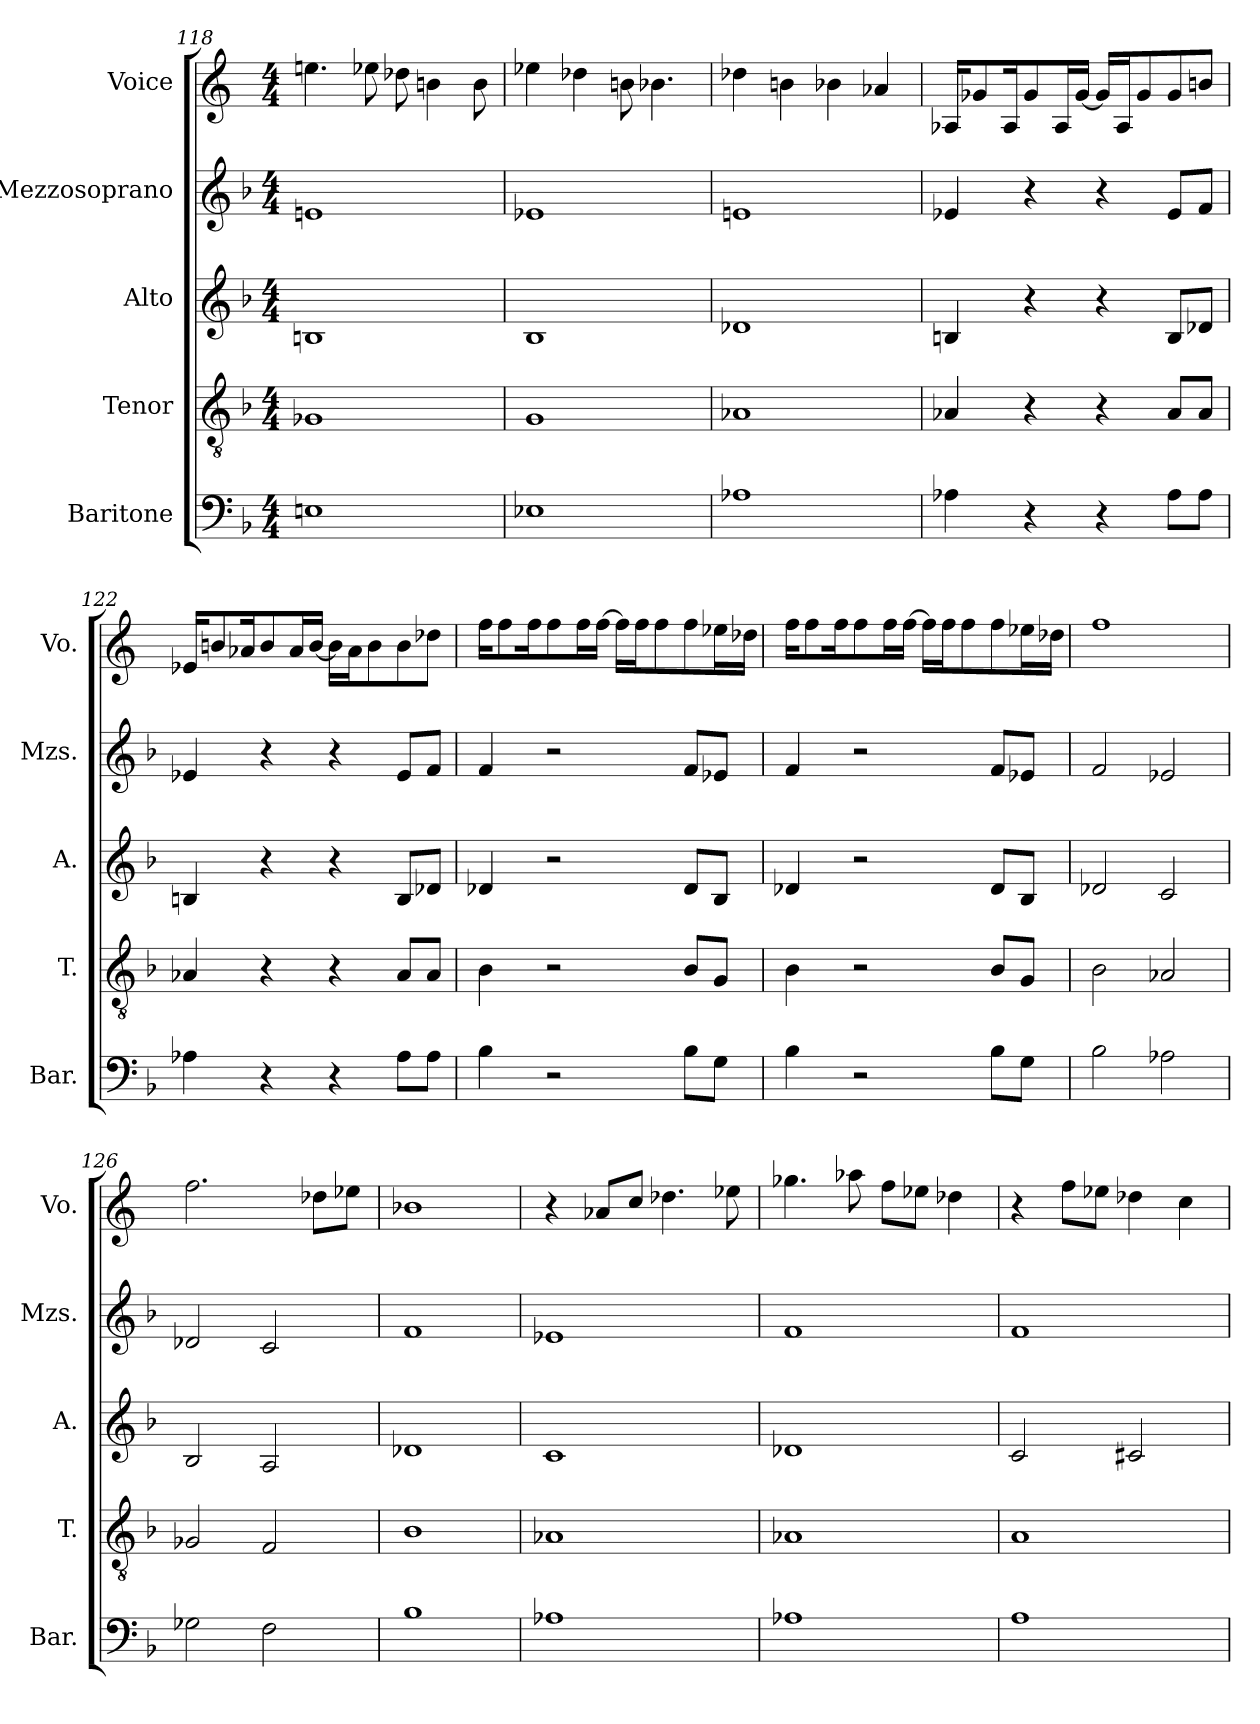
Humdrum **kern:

**kern	**kern	**kern	**kern	**kern
*part5	*part4	*part3	*part2	*part1
*staff5	*staff4	*staff3	*staff2	*staff1
*I"Baritone	*I"Tenor	*I"Alto	*I"Mezzosoprano	*I"Voice
*I'Bar.	*I'T.	*I'A.	*I'Mzs.	*I'Vo.
*clefF4	*clefGv2	*clefG2	*clefG2	*clefG2
*k[b-]	*k[b-]	*k[b-]	*k[b-]	*k[]
*F:	*F:	*F:	*F:	*C:
*M4/4	*M4/4	*M4/4	*M4/4	*M4/4
=118	=118	=118	=118	=118
1En	1G-X	1Bn	1en	4.een\
.	.	.	.	8ee-X\
.	.	.	.	8dd-X\
.	.	.	.	4bn\
.	.	.	.	8b\
=119	=119	=119	=119	=119
1E-	1G	1B-	1e-	4ee-\
.	.	.	.	4dd-X\
.	.	.	.	8bn\
.	.	.	.	4.b-X\
=120	=120	=120	=120	=120
1A-X	1A-X	1d-X	1en	4dd-X\
.	.	.	.	4bn\
.	.	.	.	4b-X\
.	.	.	.	4a-/
=121	=121	=121	=121	=121
4A-X\	4A-X/	4Bn/	4e-/	16A-/KL
.	.	.	.	8g-X/
.	.	.	.	16A-/K
4r	4r	4r	4r	8g-/
.	.	.	.	16A-/L
.	.	.	.	[16g-/JJ
4r	4r	4r	4r	16g-/LL]
.	.	.	.	16A-/J
.	.	.	.	8g-/
8A-\L	8A-/L	8B/L	8e-/L	8g-/
8A-\J	8A-/J	8d-X/J	8f/J	8bn/J
=122	=122	=122	=122	=122
4A-X\	4A-X/	4Bn/	4e-/	16e-/KL
.	.	.	.	8bn/
.	.	.	.	16a-/K
4r	4r	4r	4r	8b/
.	.	.	.	16a-/L
.	.	.	.	[16b/JJ
4r	4r	4r	4r	16b\LL]
.	.	.	.	16a-\J
.	.	.	.	8b\
8A-\L	8A-/L	8B/L	8e-/L	8b\
8A-\J	8A-/J	8d-X/J	8f/J	8dd-X\J
!!LO:PB:g=z
=123	=123	=123	=123	=123
4B-\	4B-\	4d-X/	4f/	16ff\KL
.	.	.	.	8ff\
.	.	.	.	16ff\K
2r	2r	2r	2r	8ff\
.	.	.	.	16ff\L
.	.	.	.	[16ff\JJ
.	.	.	.	16ff\LL]
.	.	.	.	16ff\J
.	.	.	.	8ff\
8B-\L	8B-/L	8d-/L	8f/L	8ff\
8G\J	8G/J	8B-/J	8e-/J	16ee-\L
.	.	.	.	16dd-X\JJ
=124	=124	=124	=124	=124
4B-\	4B-\	4d-X/	4f/	16ff\KL
.	.	.	.	8ff\
.	.	.	.	16ff\K
2r	2r	2r	2r	8ff\
.	.	.	.	16ff\L
.	.	.	.	[16ff\JJ
.	.	.	.	16ff\LL]
.	.	.	.	16ff\J
.	.	.	.	8ff\
8B-\L	8B-/L	8d-/L	8f/L	8ff\
8G\J	8G/J	8B-/J	8e-/J	16ee-\L
.	.	.	.	16dd-X\JJ
=125	=125	=125	=125	=125
2B-\	2B-\	2d-X/	2f/	1ff
2A-X\	2A-X/	2c/	2e-/	.
=126	=126	=126	=126	=126
2G-X\	2G-X/	2B-/	2d-X/	2.ff\
2F\	2F/	2A/	2c/	.
.	.	.	.	8dd-X\L
.	.	.	.	8ee-\J
=127	=127	=127	=127	=127
1B-	1B-	1d-X	1f	1b-
=128	=128	=128	=128	=128
1A-X	1A-X	1c	1e-	4r
.	.	.	.	8a-/L
.	.	.	.	8cc/J
.	.	.	.	4.dd-X\
.	.	.	.	8ee-\
=129	=129	=129	=129	=129
1A-X	1A-X	1d-X	1f	4.gg-X\
.	.	.	.	8aa-\
.	.	.	.	8ff\L
.	.	.	.	8ee-\J
.	.	.	.	4dd-X\
=130	=130	=130	=130	=130
1A	1A	2c/	1f	4r
.	.	.	.	8ff\L
.	.	.	.	8ee-\J
.	.	2c#X/	.	4dd-X\
.	.	.	.	4cc\
=	=	=	=	=
*-	*-	*-	*-	*-
